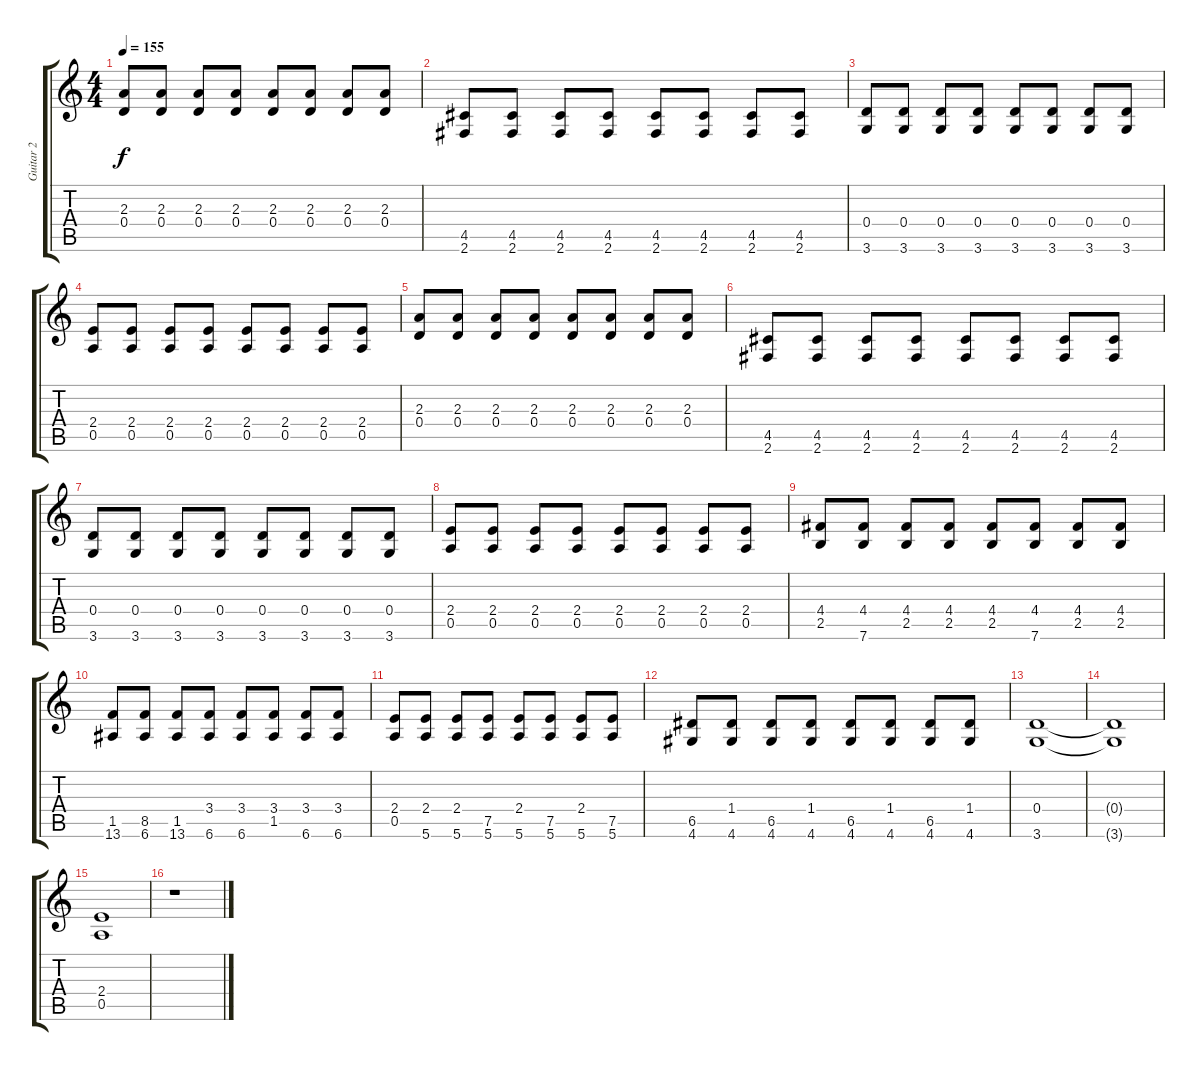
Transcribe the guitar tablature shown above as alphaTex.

\track ("Guitar 2" "Guitar 2") {instrument distortionguitar}
\staff {score tabs}
\tuning (E4 B3 G3 D3 A2 E2) {hide}
\ts (4 4)
\tempo 155
\clef g2
\ks c
(2.3 0.4).8{dy f} (2.3 0.4).8 (2.3 0.4).8 (2.3 0.4).8 (2.3 0.4).8 (2.3 0.4).8 (2.3 0.4).8 (2.3 0.4).8 |
(4.5 2.6).8 (4.5 2.6).8 (4.5 2.6).8 (4.5 2.6).8 (4.5 2.6).8 (4.5 2.6).8 (4.5 2.6).8 (4.5 2.6).8 |
(0.4 3.6).8 (0.4 3.6).8 (0.4 3.6).8 (0.4 3.6).8 (0.4 3.6).8 (0.4 3.6).8 (0.4 3.6).8 (0.4 3.6).8 |
(2.4 0.5).8 (2.4 0.5).8 (2.4 0.5).8 (2.4 0.5).8 (2.4 0.5).8 (2.4 0.5).8 (2.4 0.5).8 (2.4 0.5).8 |
(2.3 0.4).8 (2.3 0.4).8 (2.3 0.4).8 (2.3 0.4).8 (2.3 0.4).8 (2.3 0.4).8 (2.3 0.4).8 (2.3 0.4).8 |
(4.5 2.6).8 (4.5 2.6).8 (4.5 2.6).8 (4.5 2.6).8 (4.5 2.6).8 (4.5 2.6).8 (4.5 2.6).8 (4.5 2.6).8 |
(0.4 3.6).8 (0.4 3.6).8 (0.4 3.6).8 (0.4 3.6).8 (0.4 3.6).8 (0.4 3.6).8 (0.4 3.6).8 (0.4 3.6).8 |
(2.4 0.5).8 (2.4 0.5).8 (2.4 0.5).8 (2.4 0.5).8 (2.4 0.5).8 (2.4 0.5).8 (2.4 0.5).8 (2.4 0.5).8 |
(4.4 2.5).8 (4.4 7.6).8 (4.4 2.5).8 (4.4 2.5).8 (4.4 2.5).8 (4.4 7.6).8 (4.4 2.5).8 (4.4 2.5).8 |
(1.5 13.6).8 (8.5 6.6).8 (1.5 13.6).8 (3.4 6.6).8 (3.4 6.6).8 (3.4 1.5).8 (3.4 6.6).8 (3.4 6.6).8 |
(2.4 0.5).8 (2.4 5.6).8 (2.4 5.6).8 (7.5 5.6).8 (2.4 5.6).8 (7.5 5.6).8 (2.4 5.6).8 (7.5 5.6).8 |
(6.5 4.6).8 (1.4 4.6).8 (6.5 4.6).8 (1.4 4.6).8 (6.5 4.6).8 (1.4 4.6).8 (6.5 4.6).8 (1.4 4.6).8 |
(0.4 3.6).1 |
(0.4{t} 3.6{t}).1 |
(2.4 0.5).1 |
r.1
